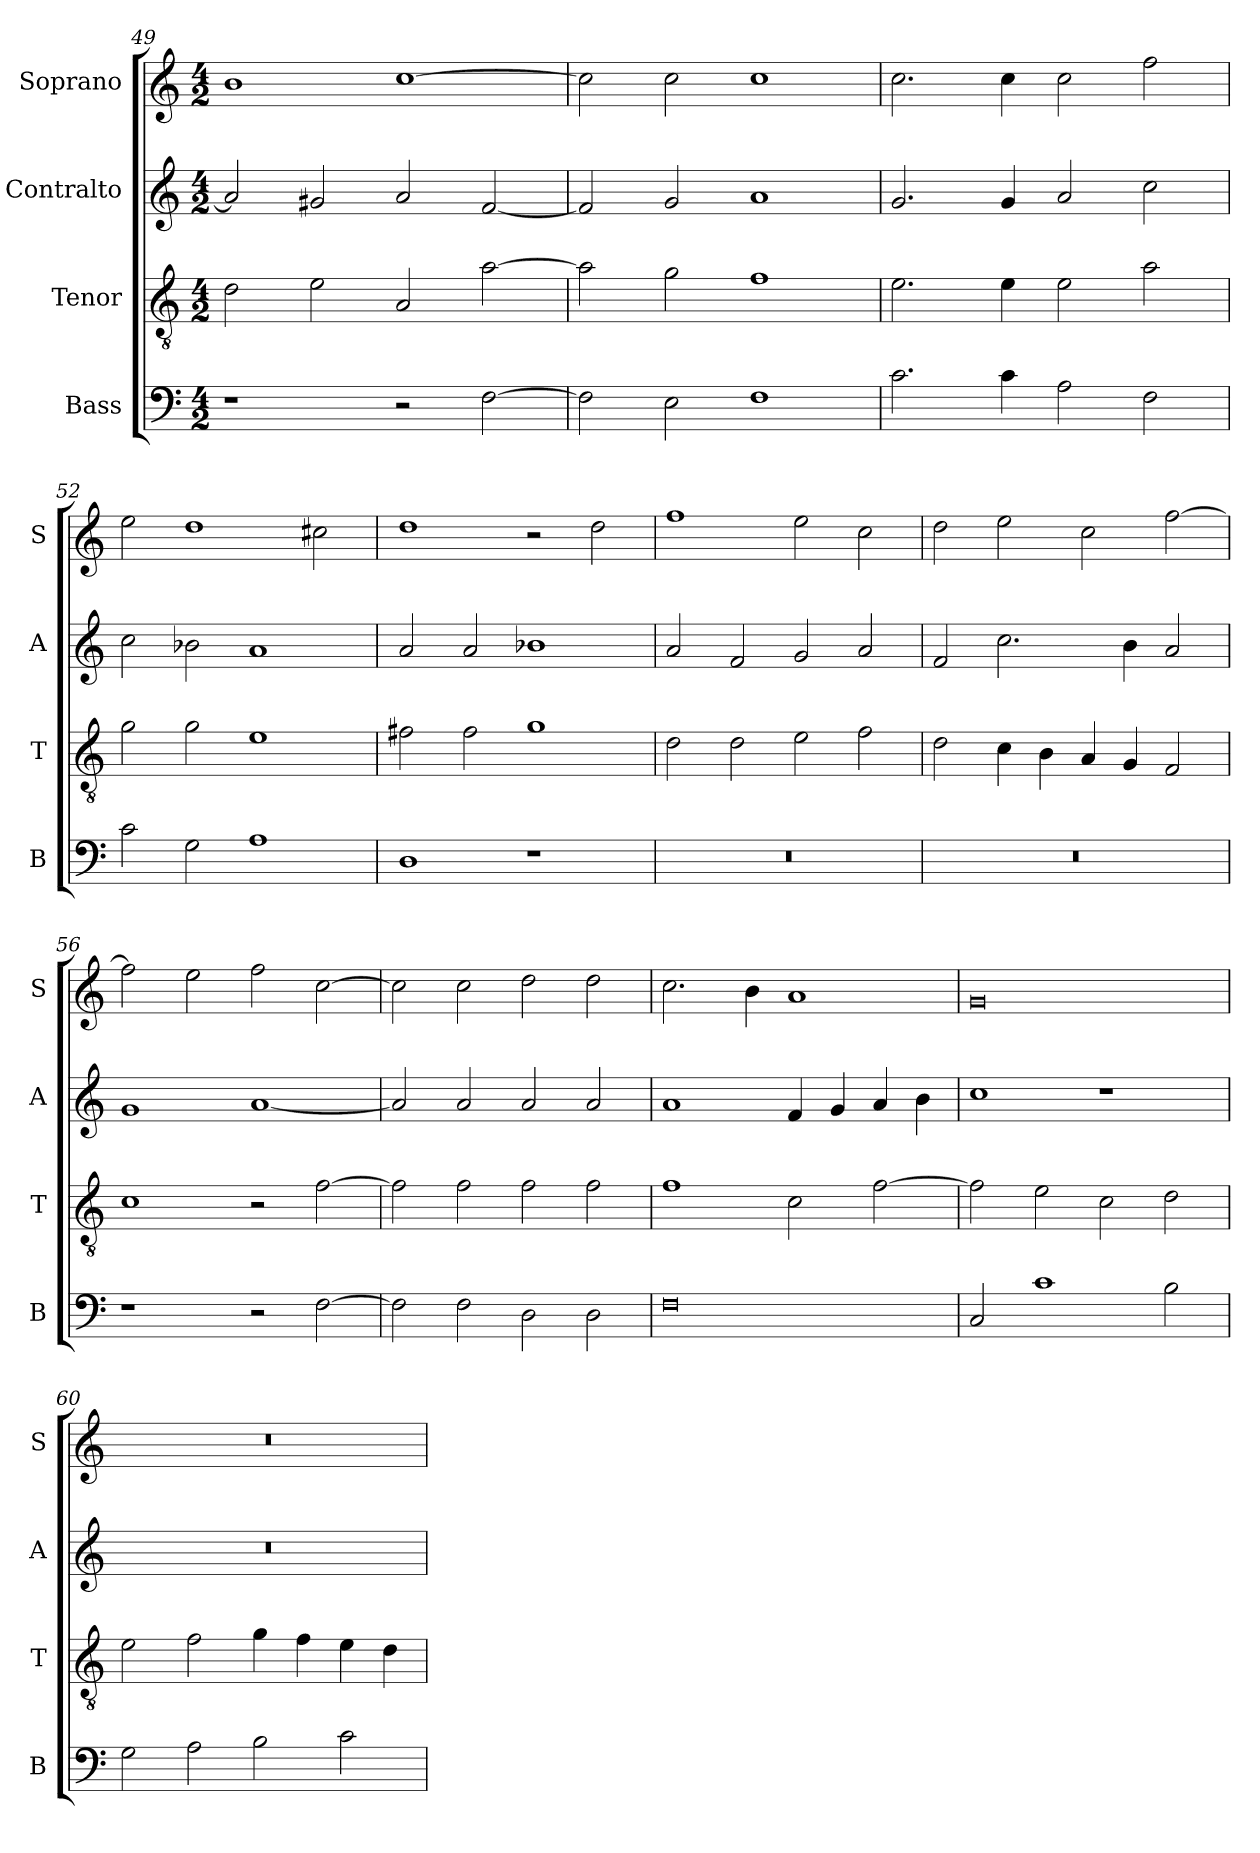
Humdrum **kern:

**kern	**kern	**kern	**kern
*part4	*part3	*part2	*part1
*staff4	*staff3	*staff2	*staff1
*I"Bass	*I"Tenor	*I"Contralto	*I"Soprano
*I'B	*I'T	*I'A	*I'S
*clefF4	*clefGv2	*clefG2	*clefG2
*k[]	*k[]	*k[]	*k[]
*A:aeo	*A:aeo	*A:aeo	*A:aeo
*M4/2	*M4/2	*M4/2	*M4/2
=49	=49	=49	=49
1r	2d	2a]	1b
.	2e	2g#X	.
2r	2A	2a	[1cc
[2F	[2a	[2f	.
=50	=50	=50	=50
2F]	2a]	2f]	2cc]
2E	2g	2g	2cc
1F	1f	1a	1cc
=51	=51	=51	=51
2.c	2.e	2.g	2.cc
4c	4e	4g	4cc
2A	2e	2a	2cc
2F	2a	2cc	2ff
=52	=52	=52	=52
2c	2g	2cc	2ee
2G	2g	2b-X	1dd
1A	1e	1a	.
.	.	.	2cc#X
=53	=53	=53	=53
1D	2f#X	2a	1dd
.	2f#	2a	.
1r	1g	1b-X	2r
.	.	.	2dd
=54	=54	=54	=54
0r	2d	2a	1ff
.	2d	2f	.
.	2e	2g	2ee
.	2f	2a	2cc
=55	=55	=55	=55
0r	2d	2f	2dd
.	4c	2.cc	2ee
.	4B	.	.
.	4A	.	2cc
.	4G	4b	.
.	2F	2a	[2ff
=56	=56	=56	=56
1r	1c	1g	2ff]
.	.	.	2ee
2r	2r	[1a	2ff
[2F	[2f	.	[2cc
=57	=57	=57	=57
2F]	2f]	2a]	2cc]
2F	2f	2a	2cc
2D	2f	2a	2dd
2D	2f	2a	2dd
=58	=58	=58	=58
0F	1f	1a	2.cc
.	.	.	4b
.	2c	4f	1a
.	.	4g	.
.	[2f	4a	.
.	.	4b	.
=59	=59	=59	=59
2C	2f]	1cc	0g
1c	2e	.	.
.	2c	1r	.
2B	2d	.	.
=60	=60	=60	=60
2G	2e	0r	0r
2A	2f	.	.
2B	4g	.	.
.	4f	.	.
2c	4e	.	.
.	4d	.	.
=	=	=	=
*-	*-	*-	*-
